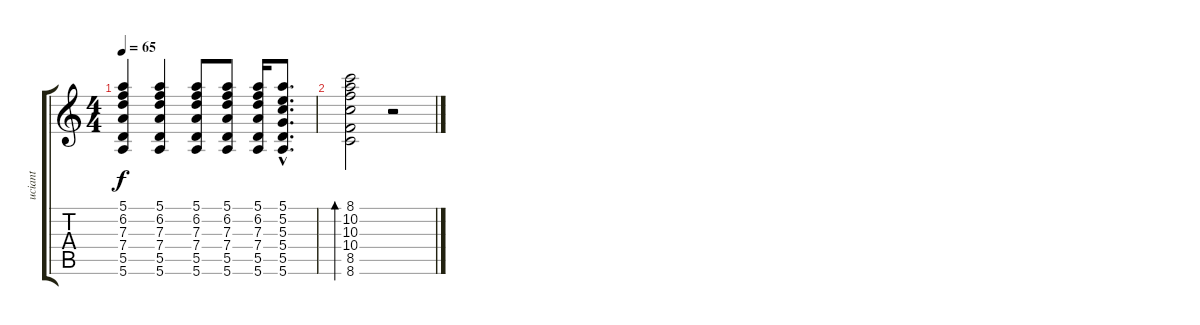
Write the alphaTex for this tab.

\track ("uciante" "uciant") {instrument distortionguitar}
\staff {score tabs}
\tuning (E4 B3 G3 D3 A2 E2) {hide}
\ts (4 4)
\tempo 65
\clef g2
\ks c
(5.1 6.2 7.3 7.4 5.5 5.6).4{dy f} (5.1 6.2 7.3 7.4 5.5 5.6).4 (5.1 6.2 7.3 7.4 5.5 5.6).8 (5.1 6.2 7.3 7.4 5.5 5.6).8 (5.1 6.2 7.3 7.4 5.5 5.6).16 (5.1{hac} 5.2{hac} 5.3{hac} 5.4{hac} 5.5{hac} 5.6{hac}).8{d} |
(8.1 10.2 10.3 10.4 8.5 8.6).2{bd 120} r.2
